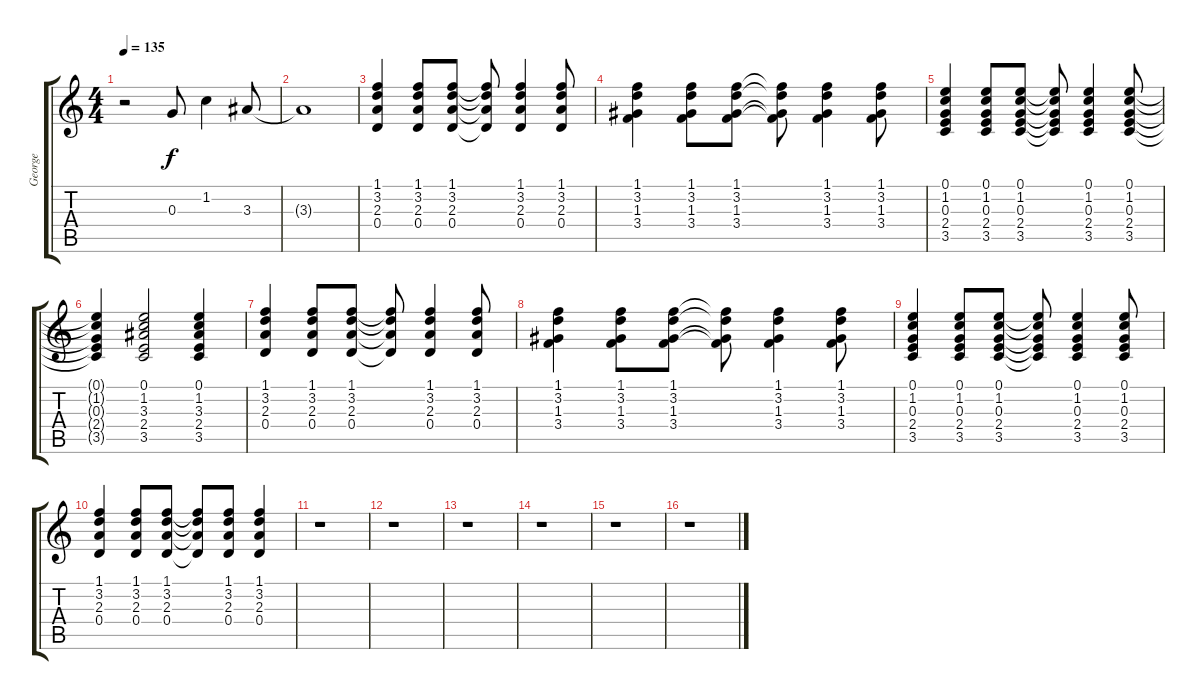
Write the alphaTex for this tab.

\track ("George" "George") {instrument acousticguitarsteel}
\staff {score tabs}
\tuning (E4 B3 G3 D3 A2 E2) {hide}
\ts (4 4)
\tempo 135
\clef g2
\ks c
r.2{dy f} 0.3.8 1.2.4 3.3.8 |
3.3{t}.1 |
(1.1 3.2 2.3 0.4).4{volume 6 instrument acousticguitarsteel} (1.1 3.2 2.3 0.4).8 (1.1 3.2 2.3 0.4).8 (1.1{t} 3.2{t} 2.3{t} 0.4{t}).8 (1.1 3.2 2.3 0.4).4 (1.1 3.2 2.3 0.4).8 |
(1.1 3.2 1.3 3.4).4 (1.1 3.2 1.3 3.4).8 (1.1 3.2 1.3 3.4).8 (1.1{t} 3.2{t} 1.3{t} 3.4{t}).8 (1.1 3.2 1.3 3.4).4 (1.1 3.2 1.3 3.4).8 |
(0.1 1.2 0.3 2.4 3.5).4 (0.1 1.2 0.3 2.4 3.5).8 (0.1 1.2 0.3 2.4 3.5).8 (0.1{t} 1.2{t} 0.3{t} 2.4{t} 3.5{t}).8 (0.1 1.2 0.3 2.4 3.5).4 (0.1 1.2 0.3 2.4 3.5).8 |
(0.1{t} 1.2{t} 0.3{t} 2.4{t} 3.5{t}).4 (0.1 1.2 3.3 2.4 3.5).2 (0.1 1.2 3.3 2.4 3.5).4 |
(1.1 3.2 2.3 0.4).4 (1.1 3.2 2.3 0.4).8 (1.1 3.2 2.3 0.4).8 (1.1{t} 3.2{t} 2.3{t} 0.4{t}).8 (1.1 3.2 2.3 0.4).4 (1.1 3.2 2.3 0.4).8 |
(1.1 3.2 1.3 3.4).4 (1.1 3.2 1.3 3.4).8 (1.1 3.2 1.3 3.4).8 (1.1{t} 3.2{t} 1.3{t} 3.4{t}).8 (1.1 3.2 1.3 3.4).4 (1.1 3.2 1.3 3.4).8 |
(0.1 1.2 0.3 2.4 3.5).4 (0.1 1.2 0.3 2.4 3.5).8 (0.1 1.2 0.3 2.4 3.5).8 (0.1{t} 1.2{t} 0.3{t} 2.4{t} 3.5{t}).8 (0.1 1.2 0.3 2.4 3.5).4 (0.1 1.2 0.3 2.4 3.5).8 |
(1.1 3.2 2.3 0.4).4 (1.1 3.2 2.3 0.4).8 (1.1 3.2 2.3 0.4).8 (1.1{t} 3.2{t} 2.3{t} 0.4{t}).8 (1.1 3.2 2.3 0.4).8 (1.1 3.2 2.3 0.4).4 |
r.1 |
r.1 |
r.1 |
r.1 |
r.1 |
r.1
